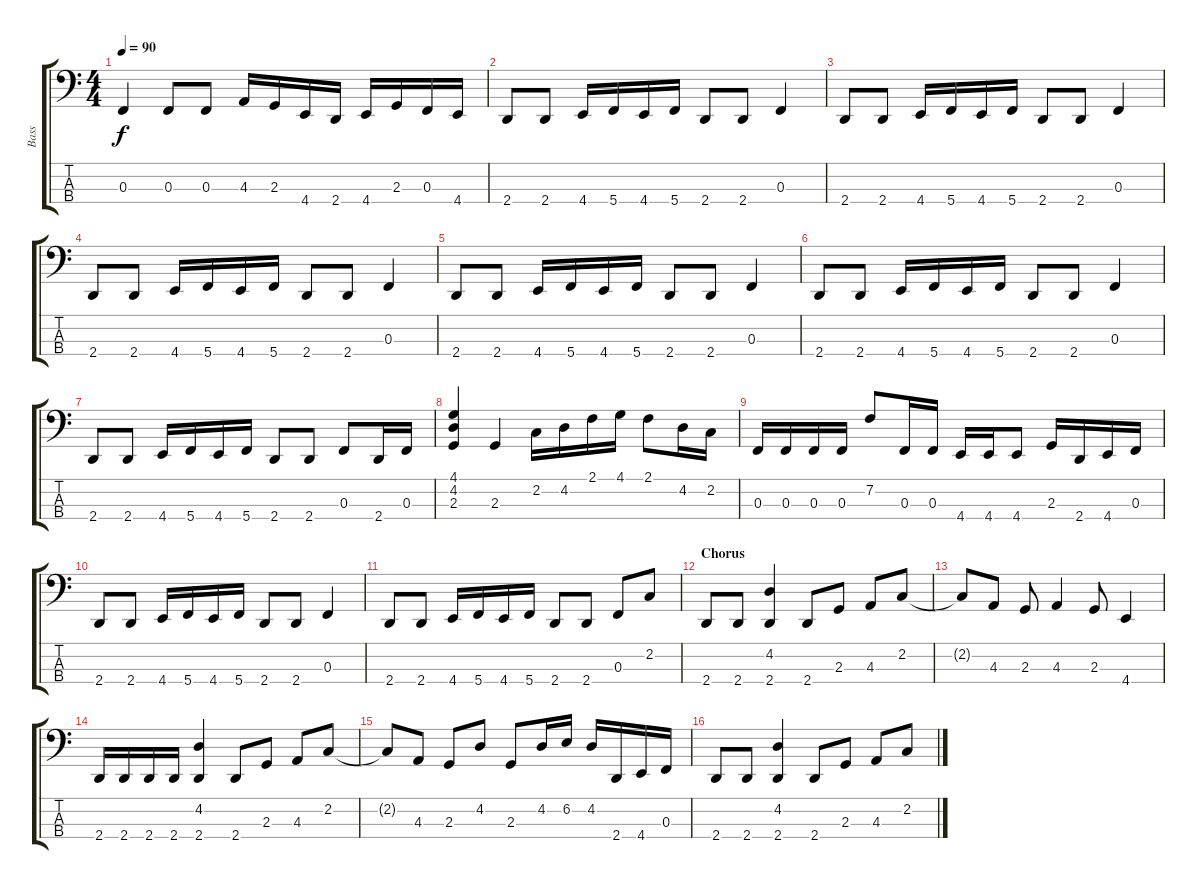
\track ("Bass" "Bass") {instrument electricbasspick}
\staff {score tabs}
\tuning (Eb2 Bb1 F1 C1) {hide}
\ts (4 4)
\tempo 90
\clef f4
\ks c
0.3.4{dy f} 0.3.8 0.3.8 4.3.16 2.3.16 4.4.16 2.4.16 4.4.16 2.3.16 0.3.16 4.4.16 |
2.4.8 2.4.8 4.4.16 5.4.16 4.4.16 5.4.16 2.4.8 2.4.8 0.3.4 |
2.4.8 2.4.8 4.4.16 5.4.16 4.4.16 5.4.16 2.4.8 2.4.8 0.3.4 |
2.4.8 2.4.8 4.4.16 5.4.16 4.4.16 5.4.16 2.4.8 2.4.8 0.3.4 |
2.4.8 2.4.8 4.4.16 5.4.16 4.4.16 5.4.16 2.4.8 2.4.8 0.3.4 |
2.4.8 2.4.8 4.4.16 5.4.16 4.4.16 5.4.16 2.4.8 2.4.8 0.3.4 |
2.4.8 2.4.8 4.4.16 5.4.16 4.4.16 5.4.16 2.4.8 2.4.8 0.3.8 2.4.16 0.3.16 |
(4.1 4.2 2.3).4 2.3.4 2.2.16 4.2.16 2.1.16 4.1.16 2.1.8 4.2.16 2.2.16 |
0.3.16 0.3.16 0.3.16 0.3.16 7.2.8 0.3.16 0.3.16 4.4.16 4.4.16 4.4.8 2.3.16 2.4.16 4.4.16 0.3.16 |
2.4.8 2.4.8 4.4.16 5.4.16 4.4.16 5.4.16 2.4.8 2.4.8 0.3.4 |
2.4.8 2.4.8 4.4.16 5.4.16 4.4.16 5.4.16 2.4.8 2.4.8 0.3.8 2.2.8 |
\section ("" "Chorus")
2.4.8 2.4.8 (4.2 2.4).4 2.4.8 2.3.8 4.3.8 2.2.8 |
2.2{t}.8 4.3.8 2.3.8 4.3.4 2.3.8 4.4.4 |
2.4.16 2.4.16 2.4.16 2.4.16 (4.2 2.4).4 2.4.8 2.3.8 4.3.8 2.2.8 |
2.2{t}.8 4.3.8 2.3.8 4.2.8 2.3.8 4.2.16 6.2.16 4.2.16 2.4.16 4.4.16 0.3.16 |
2.4.8 2.4.8 (4.2 2.4).4 2.4.8 2.3.8 4.3.8 2.2.8
